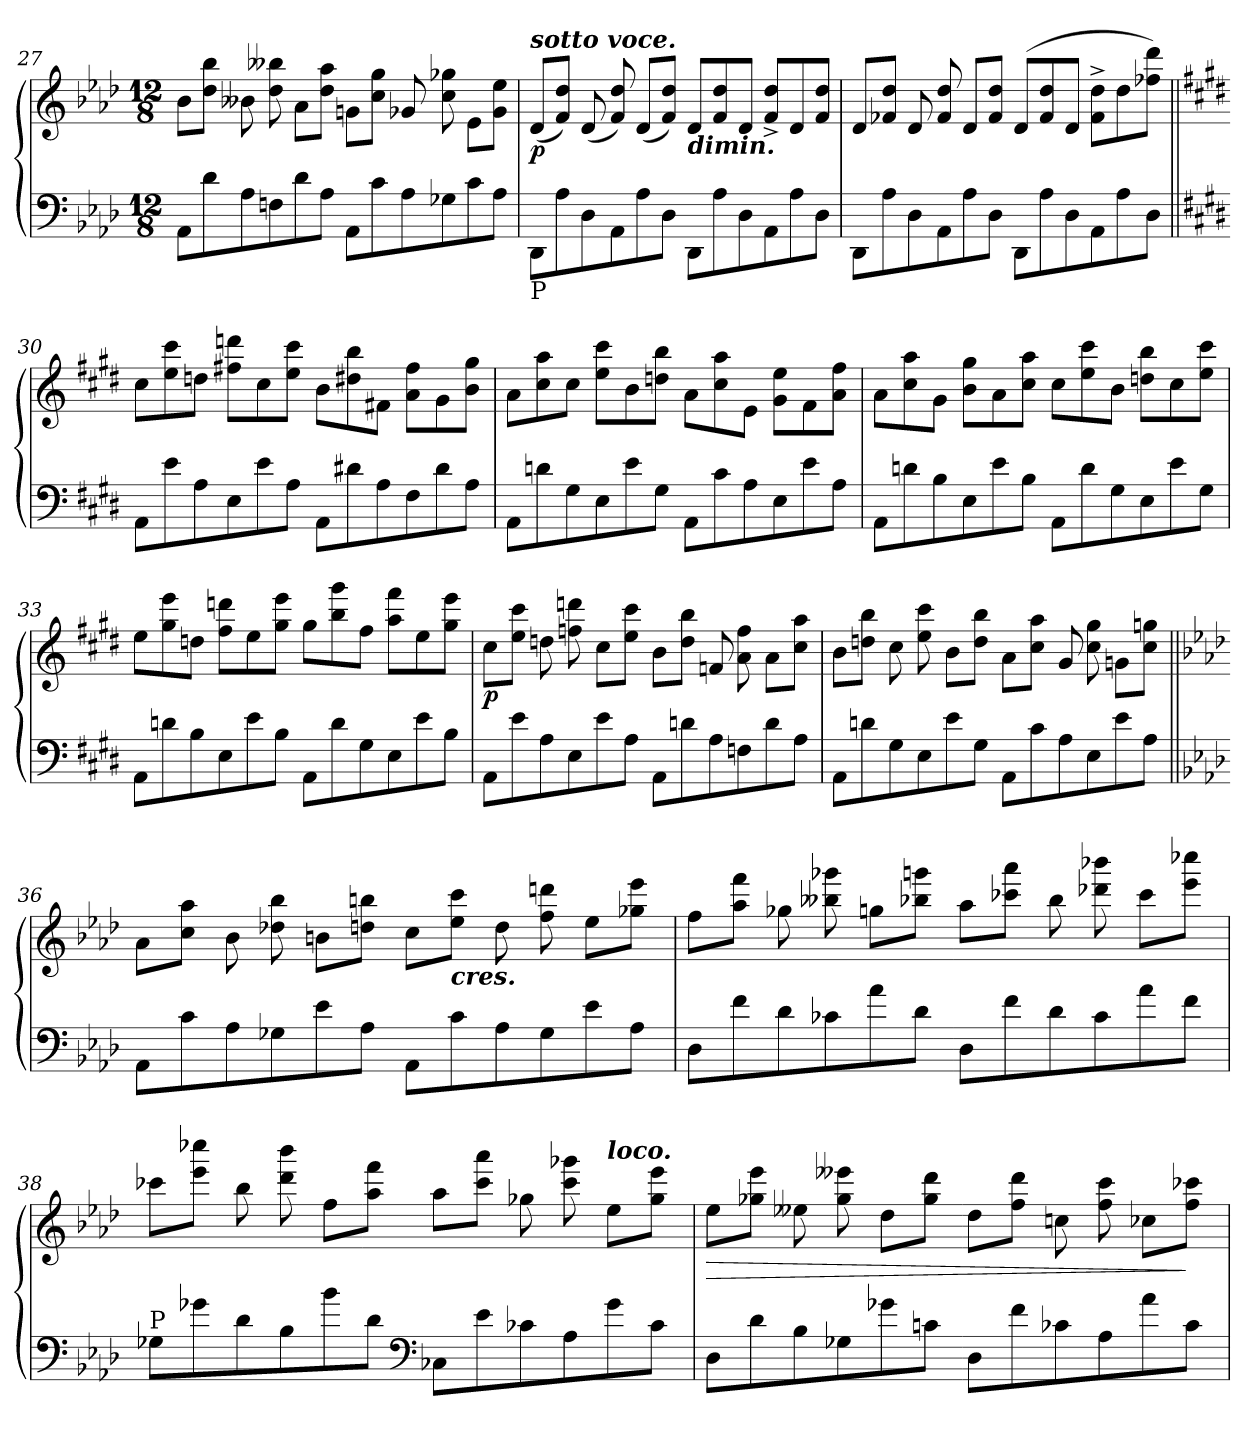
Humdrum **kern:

**kern	**kern	**dynam
*part1	*part1	*part1
*staff2	*staff1	*staff1/2
!!LO:LB:g=z
*clefF4	*clefG2	*
*k[b-e-a-d-]	*k[b-e-a-d-]	*
*M12/8	*M12/8	*
=27	=27	=27
*^	*	*
1.ryy	8AA-\L	8b-\L	.
.	8d-\	8dd-\ 8bb-\J	.
.	8A-\	8b--X\	.
.	8Fn\	8dd-\ 8bb--X\	.
.	8d-\	8a-\L	.
.	8A-\J	8dd-\ 8aa-\J	.
.	8AA-\L	8gn\L	.
.	8c\	8cc\ 8gg\J	.
.	8A-\	8g-X/	.
.	8G-X\	8cc\ 8gg-X\	.
.	8c\	8e-\L	.
.	8A-\J	8g-\ 8ee-\J	.
=28	=28	=28	=28
!	!	!LO:TX:a:Bi:t=sotto voce.	!
!LO:TX:b:t=P	!	!	!
!	!	!	!LO:DY:b
1.ryy	8DD-\L	(<8d-/L	p
.	8A-\	8f/ 8dd-/J)	.
.	8D-\	(<8d-/	.
.	8AA-\	8f/ 8dd-/)	.
.	8A-\	(<8d-/L	.
.	8D-\J	8f/ 8dd-/J)	.
!	!	!LO:TX:b:Bi:t=dimin.	!
.	8DD-\L	8d-/L	.
.	8A-\	8f/ 8dd-/	.
.	8D-\	8d-/J	.
.	8AA-\	8f/^ 8dd-/^L	.
.	8A-\	8d-/	.
.	8D-\J	8f/ 8dd-/J	.
!!LO:LB:g=z
=29	=29	=29	=29
1.ryy	8DD-\L	8d-/L	.
.	8A-\	8f-X/ 8dd-/J	.
.	8D-\	8d-/	.
.	8AA-\	8f-/ 8dd-/	.
.	8A-\	8d-/L	.
.	8D-\J	8f-/ 8dd-/J	.
.	8DD-\L	(>8d-/L	.
.	8A-\	8f-/ 8dd-/	.
.	8D-\	8d-/J	.
.	8AA-\	8f-\^ 8dd-\^L	.
.	8A-\	8dd-\	.
.	8D-\J	8ff-X\ 8ddd-\J)	.
=30||	=30||	=30||	=30||
*k[f#c#g#d#]	*	*k[f#c#g#d#]	*
1.ryy	8AA\L	8cc#\L	.
.	8e\	8ee\ 8ccc#\	.
.	8A\	8ddn\J	.
.	8E\	8ff#X\ 8dddn\L	.
.	8e\	8cc#\	.
.	8A\J	8ee\ 8ccc#\J	.
.	8AA\L	8b\L	.
.	8d#X\	8dd#X\ 8bb\	.
.	8A\	8f#X\J	.
.	8F#\	8a\ 8ff#\L	.
.	8d#\	8g#\	.
.	8A\J	8b\ 8gg#\J	.
!!LO:LB:g=z
=31	=31	=31	=31
1.ryy	8AA\L	8a\L	.
.	8dn\	8cc#\ 8aa\	.
.	8G#\	8cc#\J	.
.	8E\	8ee\ 8ccc#\L	.
.	8e\	8b\	.
.	8G#\J	8ddn\ 8bb\J	.
.	8AA\L	8a\L	.
.	8c#\	8cc#\ 8aa\	.
.	8A\	8e\J	.
.	8E\	8g#\ 8ee\L	.
.	8e\	8f#\	.
.	8A\J	8a\ 8ff#\J	.
=32	=32	=32	=32
1.ryy	8AA\L	8a\L	.
.	8dn\	8cc#\ 8aa\	.
.	8B\	8g#\J	.
.	8E\	8b\ 8gg#\L	.
.	8e\	8a\	.
.	8B\J	8cc#\ 8aa\J	.
.	8AA\L	8cc#\L	.
.	8d\	8ee\ 8ccc#\	.
.	8G#\	8b\J	.
.	8E\	8ddn\ 8bb\L	.
.	8e\	8cc#\	.
.	8G#\J	8ee\ 8ccc#\J	.
=33	=33	=33	=33
1.ryy	8AA\L	8ee\L	.
.	8dn\	8gg#\ 8eee\	.
.	8B\	8ddn\J	.
.	8E\	8ff#\ 8dddn\L	.
.	8e\	8ee\	.
.	8B\J	8gg#\ 8eee\J	.
.	8AA\L	8gg#\L	.
.	8d\	8bb\ 8ggg#\	.
.	8G#\	8ff#\J	.
.	8E\	8aa\ 8fff#\L	.
.	8e\	8ee\	.
.	8B\J	8gg#\ 8eee\J	.
!!LO:LB:g=z
=34	=34	=34	=34
!	!	!	!LO:DY:b
1.ryy	8AA\L	8cc#\L	p
.	8e\	8ee\ 8ccc#\J	.
.	8A\	8ddn\	.
.	8E\	8ffn\ 8dddn\	.
.	8e\	8cc#\L	.
.	8A\J	8ee\ 8ccc#\J	.
.	8AA\L	8b\L	.
.	8dn\	8dd\ 8bb\J	.
.	8A\	8fn/	.
.	8Fn\	8a\ 8ff\	.
.	8d\	8a\L	.
.	8A\J	8cc#\ 8aa\J	.
=35	=35	=35	=35
1.ryy	8AA\L	8b\L	.
.	8dn\	8ddn\ 8bb\J	.
.	8G#\	8cc#\	.
.	8E\	8ee\ 8ccc#\	.
.	8e\	8b\L	.
.	8G#\J	8dd\ 8bb\J	.
.	8AA\L	8a\L	.
.	8c#\	8cc#\ 8aa\J	.
.	8A\	8g#/	.
.	8E\	8cc#\ 8gg#\	.
.	8e\	8gn\L	.
.	8A\J	8cc#\ 8ggn\J	.
!!LO:PB:g=z
=36||	=36||	=36||	=36||
*k[b-e-a-d-]	*	*k[b-e-a-d-]	*
1.ryy	8AA-\L	8a-\L	.
.	8c\	8cc\ 8aa-\J	.
.	8A-\	8b-\	.
.	8G-X\	8dd-X\ 8bb-\	.
.	8e-\	8bn\L	.
.	8A-\J	8ddn\ 8bbn\J	.
.	8AA-\L	8cc\L	.
!	!	!LO:TX:b:Bi:t=cres.	!
.	8c\	8ee-\ 8ccc\J	.
.	8A-\	8dd\	.
.	8G-\	8ff\ 8dddn\	.
.	8e-\	8ee-\L	.
.	8A-\J	8gg-X\ 8eee-\J	.
=37	=37	=37	=37
1.ryy	8D-\L	8ff\L	.
.	8f\	8aa-\ 8fff\J	.
.	8d-\	8gg-X\	.
.	8c-X\	8bb--X\ 8ggg-X\	.
.	8a-\	8ggn\L	.
.	8d-\J	8bb-X\ 8gggn\J	.
.	8D-\L	8aa-\L	.
.	8f\	8ccc-X\ 8aaa-\J	.
.	8d-\	8bb-\	.
.	8c-\	8ddd-X\ 8bbb-X\	.
.	8a-\	8ccc-\L	.
.	8f\J	8eee-\ 8cccc-X\J	.
!!LO:LB:g=z
=38	=38	=38	=38
!LO:TX:a:t=P	!	!	!
1.ryy	8G-X\L	8ccc-X\L	.
.	8g-X\	8eee-\ 8cccc-X\J	.
.	8d-\	8bb-\	.
.	8B-\	8ddd-\ 8bbb-\	.
.	8b-\	8ff\L	.
.	8d-\J	8aa-\ 8fff\J	.
*clefF4	*	*	*
.	8C-X\L	8aa-\L	.
.	8e-\	8ccc-\ 8aaa-\J	.
.	8c-X\	8gg-X\	.
.	8A-\	8ccc-\ 8ggg-X\	.
!	!	!LO:TX:a:Bi:t=loco.	!
.	8g-\	8ee-\L	.
.	8c-\J	8gg-\ 8eee-\J	.
=39	=39	=39	=39
!	!	!	!LO:HP:b
1.ryy	8D-\L	8ee-\L	>
.	8d-\	8gg-X\ 8eee-\J	.
.	8B-\	8ee--X\	.
.	8G-X\	8gg-\ 8eee--X\	.
.	8g-X\	8dd-\L	.
.	8cn\J	8gg-\ 8ddd-\J	.
.	8D-\L	8dd-\L	.
.	8f\	8ff\ 8ddd-\J	.
.	8c-X\	8ccn\	.
.	8A-\	8ff\ 8ccc\	.
.	8a-\	8cc-X\L	.
.	8c-\J	8ff\ 8ccc-X\J	]
*v	*v	*	*
=	=	=
*-	*-	*-
